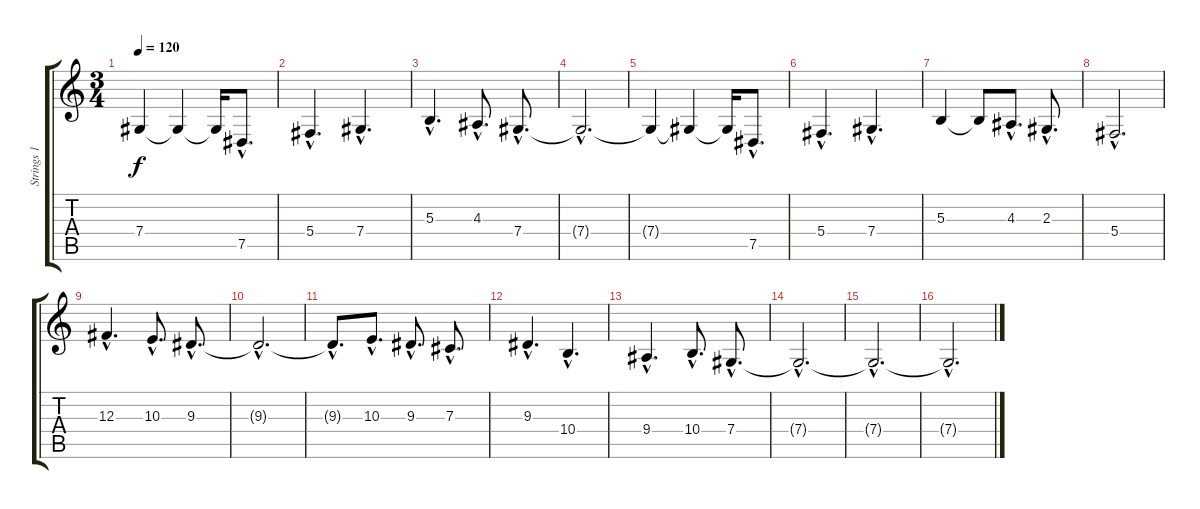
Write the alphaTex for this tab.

\track ("Strings 1" "Strings 1") {instrument stringensemble1}
\staff {score tabs}
\tuning (Eb4 Bb3 Gb3 Db3 Ab2 Eb2) {hide}
\ts (3 4)
\tempo 120
\clef g2
\ks c
7.4{t}.4{dy f volume 0 balance 2 instrument flute} 7.4{t}.4 7.4{t}.16 7.5{hac}.8{d volume 6} |
5.4{hac}.4{d} 7.4{hac}.4{d} |
5.3{hac}.4{d} 4.3{hac}.8{d} 7.4{hac}.8{d} |
7.4{hac t}.2{d} |
7.4{t}.4{balance 2 instrument flute} 7.4{t}.4 7.4{t}.16 7.5{hac}.8{d} |
5.4{hac}.4{d} 7.4{hac}.4{d} |
5.3.4 5.3{t}.8 4.3{hac}.8{d} 2.3{hac}.8{d} |
5.4{hac}.2{d} |
12.3{hac}.4{d} 10.3{hac}.8{d} 9.3{hac}.8{d} |
9.3{hac t}.2{d} |
9.3{hac t}.8{d} 10.3{hac}.8{d} 9.3{hac}.8{d} 7.3{hac}.8{d} |
9.3{hac}.4{d} 10.4{hac}.4{d} |
9.4{hac}.4{d} 10.4{hac}.8{d} 7.4{hac}.8{d} |
7.4{hac t}.2{d} |
7.4{hac t}.2{d} |
7.4{hac t}.2{d}
